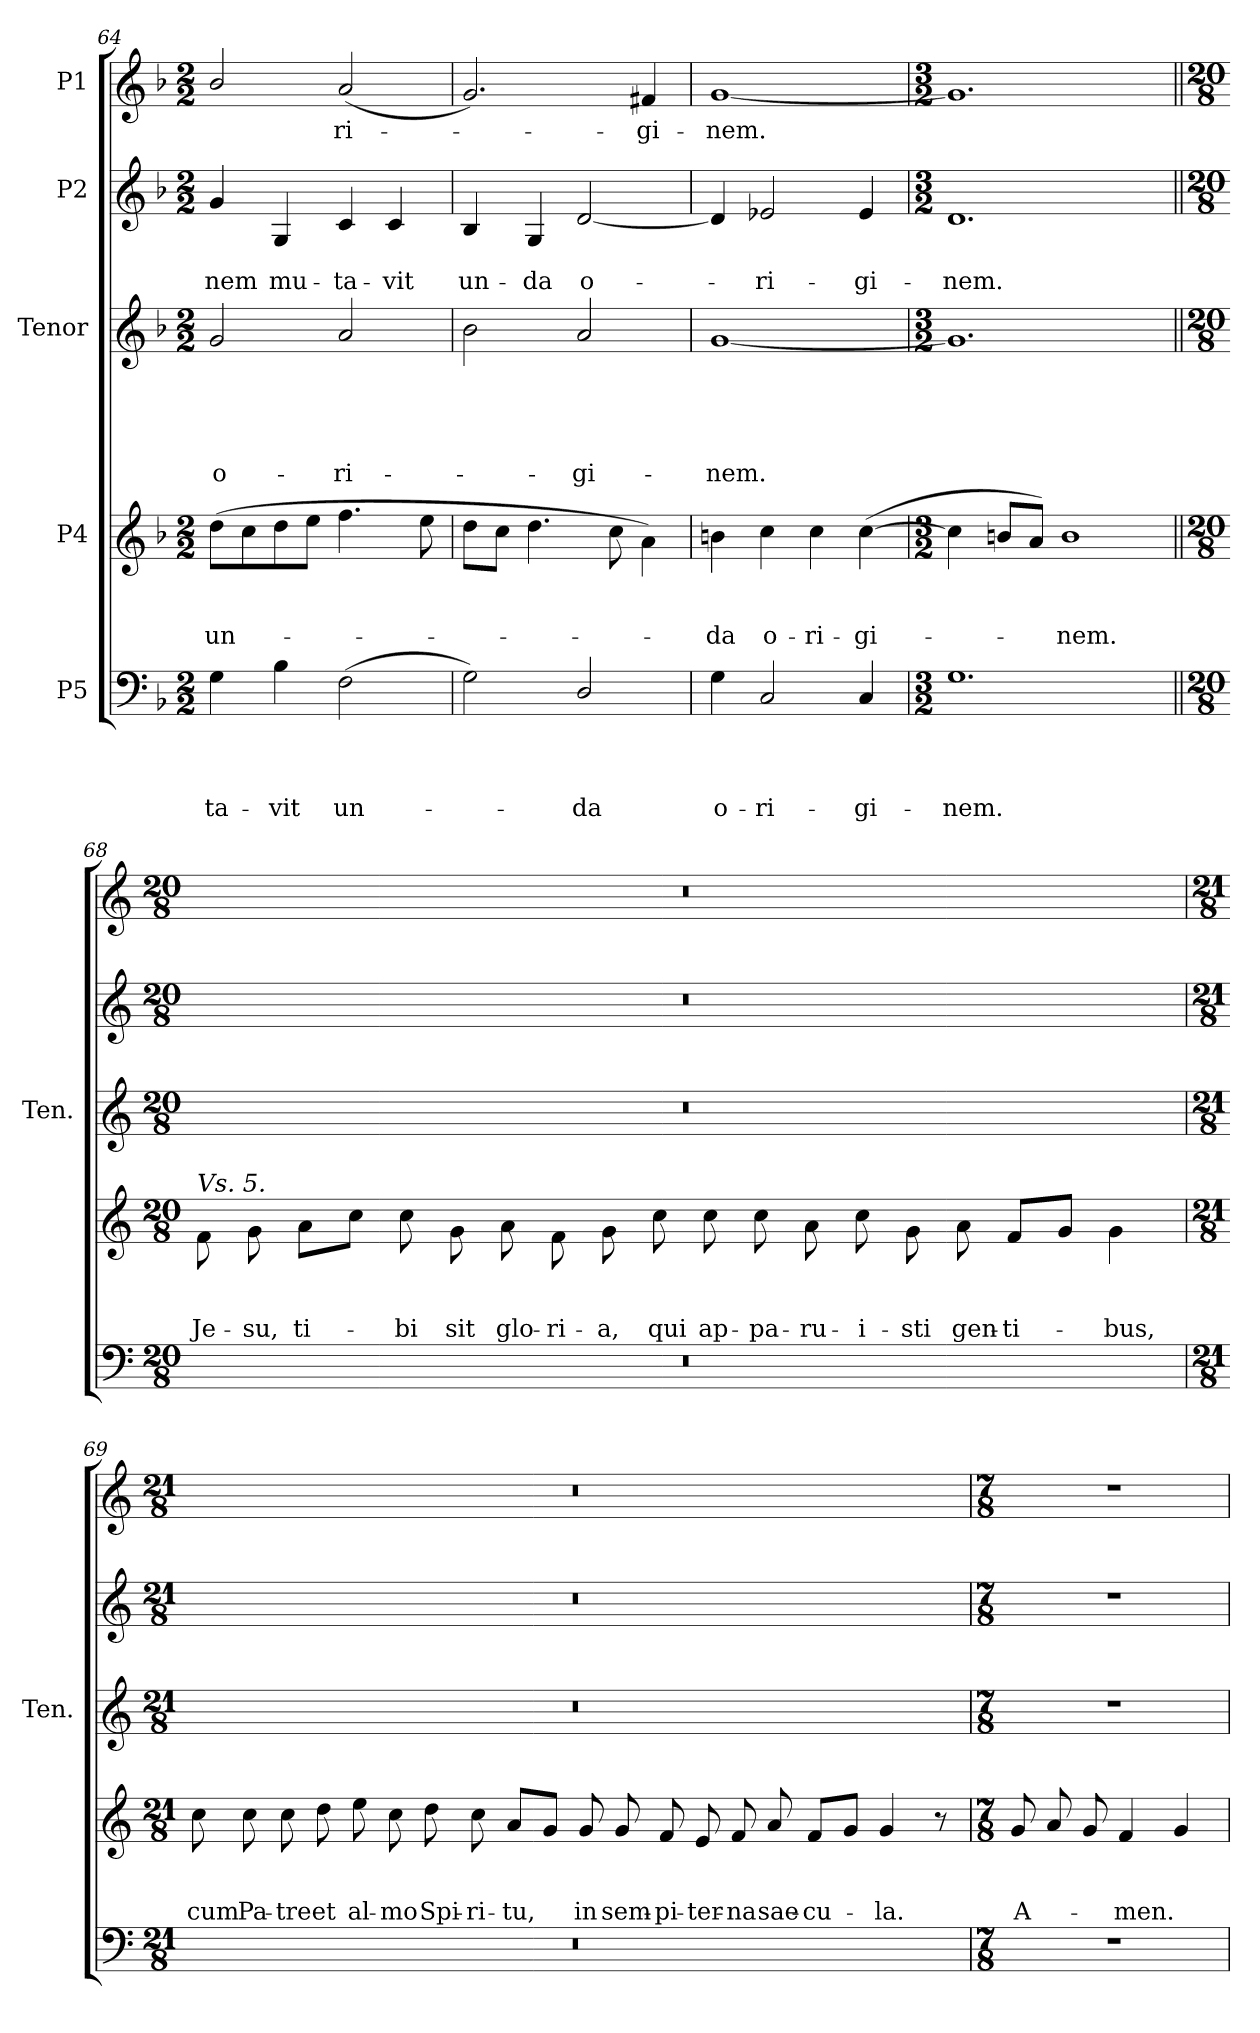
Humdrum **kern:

**kern	**text	**text	**text	**text	**kern	**text	**text	**text	**kern	**text	**text	**text	**text	**text	**kern	**text	**text	**kern	**text
*part5	*part5	*part5	*part5	*part5	*part4	*part4	*part4	*part4	*part3	*part3	*part3	*part3	*part3	*part3	*part2	*part2	*part2	*part1	*part1
*staff5	*staff5	*staff5	*staff5	*staff5	*staff4	*staff4	*staff4	*staff4	*staff3	*staff3	*staff3	*staff3	*staff3	*staff3	*staff2	*staff2	*staff2	*staff1	*staff1
*I"P5	*	*	*	*	*I"P4	*	*	*	*I"Tenor	*	*	*	*	*	*I"P2	*	*	*I"P1	*
*	*	*	*	*	*	*	*	*	*I'Ten.	*	*	*	*	*	*	*	*	*	*
!!LO:LB:g=z
*clefF4	*	*	*	*	*clefG2	*	*	*	*clefG2	*	*	*	*	*	*clefG2	*	*	*clefG2	*
*	*	*	*	*	*ITrd7c12	*	*	*	*ITrd7c12	*	*	*	*	*	*	*	*	*	*
*k[b-]	*	*	*	*	*k[b-]	*	*	*	*k[b-]	*	*	*	*	*	*k[b-]	*	*	*k[b-]	*
*F:	*	*	*	*	*F:	*	*	*	*F:	*	*	*	*	*	*F:	*	*	*F:	*
*M2/2	*	*	*	*	*M2/2	*	*	*	*M2/2	*	*	*	*	*	*M2/2	*	*	*M2/2	*
=64	=64	=64	=64	=64	=64	=64	=64	=64	=64	=64	=64	=64	=64	=64	=64	=64	=64	=64	=64
!	!	!	!	!LO:LY:b	!	!	!	!LO:LY:b	!	!	!	!	!	!LO:LY:b	!	!	!LO:LY:b	!	!
4G\	.	.	.	-ta-	(>8d\L	.	.	un-	2G/	.	.	.	.	o-	4g/	.	-nem	2b-/	.
.	.	.	.	.	8c\	.	.	.	.	.	.	.	.	.	.	.	.	.	.
!	!	!	!	!LO:LY:b	!	!	!	!	!	!	!	!	!	!	!	!	!LO:LY:b	!	!
4B-\	.	.	.	-vit	8d\	.	.	.	.	.	.	.	.	.	4G/	.	mu-	.	.
.	.	.	.	.	8e\J	.	.	.	.	.	.	.	.	.	.	.	.	.	.
!	!	!	!	!LO:LY:b	!	!	!	!	!	!	!	!	!	!LO:LY:b	!	!	!LO:LY:b	!	!LO:LY:b
(>2F\	.	.	.	un-	4.f\	.	.	.	2A/	.	.	.	.	-ri-	4c/	.	-ta-	(<2a/	-ri-
!	!	!	!	!	!	!	!	!	!	!	!	!	!	!	!	!	!LO:LY:b	!	!
.	.	.	.	.	.	.	.	.	.	.	.	.	.	.	4c/	.	-vit	.	.
.	.	.	.	.	8e\	.	.	.	.	.	.	.	.	.	.	.	.	.	.
=65	=65	=65	=65	=65	=65	=65	=65	=65	=65	=65	=65	=65	=65	=65	=65	=65	=65	=65	=65
!	!	!	!	!	!	!	!	!	!	!	!	!	!	!	!	!	!LO:LY:b	!	!
2G\)	.	.	.	.	8d\L	.	.	.	2B-\	.	.	.	.	.	4B-/	.	un-	2.g/)	.
.	.	.	.	.	8c\J	.	.	.	.	.	.	.	.	.	.	.	.	.	.
!	!	!	!	!	!	!	!	!	!	!	!	!	!	!	!	!	!LO:LY:b	!	!
.	.	.	.	.	4.d\	.	.	.	.	.	.	.	.	.	4G/	.	-da	.	.
!	!	!	!	!LO:LY:b	!	!	!	!	!	!	!	!	!	!LO:LY:b	!	!	!LO:LY:b	!	!
2D/	.	.	.	-da	.	.	.	.	2A/	.	.	.	.	-gi-	[<2d/	.	o-	.	.
.	.	.	.	.	8c\	.	.	.	.	.	.	.	.	.	.	.	.	.	.
!	!	!	!	!	!	!	!	!	!	!	!	!	!	!	!	!	!	!	!LO:LY:b
.	.	.	.	.	4A\)	.	.	.	.	.	.	.	.	.	.	.	.	4f#X/	-gi-
=66	=66	=66	=66	=66	=66	=66	=66	=66	=66	=66	=66	=66	=66	=66	=66	=66	=66	=66	=66
!	!	!	!	!LO:LY:b	!	!	!	!LO:LY:b	!	!	!	!	!	!LO:LY:b	!	!	!	!	!LO:LY:b
4G\	.	.	.	o-	4Bn\	.	.	-da	[<1G	.	.	.	.	-nem.	4d/]	.	.	[<1g	-nem.
!	!	!	!	!LO:LY:b	!	!	!	!LO:LY:b	!	!	!	!	!	!	!	!	!LO:LY:b	!	!
2C/	.	.	.	-ri-	4c\	.	.	o-	.	.	.	.	.	.	2e-X/	.	-ri-	.	.
!	!	!	!	!	!	!	!	!LO:LY:b	!	!	!	!	!	!	!	!	!	!	!
.	.	.	.	.	4c\	.	.	-ri-	.	.	.	.	.	.	.	.	.	.	.
!	!	!	!	!LO:LY:b	!	!	!	!LO:LY:b	!	!	!	!	!	!	!	!	!LO:LY:b	!	!
4C/	.	.	.	-gi-	(>[>4c\	.	.	-gi-	.	.	.	.	.	.	4e-/	.	-gi-	.	.
=67	=67	=67	=67	=67	=67	=67	=67	=67	=67	=67	=67	=67	=67	=67	=67	=67	=67	=67	=67
*M3/2	*	*	*	*	*M3/2	*	*	*	*M3/2	*	*	*	*	*	*M3/2	*	*	*M3/2	*
!	!	!	!	!LO:LY:b	!	!	!	!	!	!	!	!	!	!	!	!	!LO:LY:b	!	!
1.G	.	.	.	-nem.	4c\]	.	.	.	1.G]	.	.	.	.	.	1.d	.	-nem.	1.g]	.
.	.	.	.	.	8Bn/L	.	.	.	.	.	.	.	.	.	.	.	.	.	.
.	.	.	.	.	8A/J)	.	.	.	.	.	.	.	.	.	.	.	.	.	.
!	!	!	!	!	!	!	!	!LO:LY:b	!	!	!	!	!	!	!	!	!	!	!
.	.	.	.	.	1B	.	.	-nem.	.	.	.	.	.	.	.	.	.	.	.
!!LO:LB:g=z
=68||	=68||	=68||	=68||	=68||	=68||	=68||	=68||	=68||	=68||	=68||	=68||	=68||	=68||	=68||	=68||	=68||	=68||	=68||	=68||
*k[]	*	*	*	*	*k[]	*	*	*	*k[]	*	*	*	*	*	*k[]	*	*	*k[]	*
*C:	*	*	*	*	*C:	*	*	*	*C:	*	*	*	*	*	*C:	*	*	*C:	*
*M20/8	*	*	*	*	*M20/8	*	*	*	*M20/8	*	*	*	*	*	*M20/8	*	*	*M20/8	*
!	!	!	!	!	!LO:TX:a:i:t=Vs. 5.	!	!	!	!	!	!	!	!	!	!	!	!	!	!
!LO:N:vis=1	!	!	!	!	!	!	!	!LO:LY:b	!LO:N:vis=1	!	!	!	!	!	!LO:N:vis=1	!	!	!LO:N:vis=1	!
2%5r	.	.	.	.	8F\	.	.	Je-	2%5r	.	.	.	.	.	2%5r	.	.	2%5r	.
!	!	!	!	!	!	!	!	!LO:LY:b	!	!	!	!	!	!	!	!	!	!	!
.	.	.	.	.	8G\	.	.	-su,	.	.	.	.	.	.	.	.	.	.	.
!	!	!	!	!	!	!	!	!LO:LY:b	!	!	!	!	!	!	!	!	!	!	!
.	.	.	.	.	8A\L	.	.	ti-	.	.	.	.	.	.	.	.	.	.	.
.	.	.	.	.	8c\J	.	.	.	.	.	.	.	.	.	.	.	.	.	.
!	!	!	!	!	!	!	!	!LO:LY:b	!	!	!	!	!	!	!	!	!	!	!
.	.	.	.	.	8c\	.	.	-bi	.	.	.	.	.	.	.	.	.	.	.
!	!	!	!	!	!	!	!	!LO:LY:b	!	!	!	!	!	!	!	!	!	!	!
.	.	.	.	.	8G\	.	.	sit	.	.	.	.	.	.	.	.	.	.	.
!	!	!	!	!	!	!	!	!LO:LY:b	!	!	!	!	!	!	!	!	!	!	!
.	.	.	.	.	8A\	.	.	glo-	.	.	.	.	.	.	.	.	.	.	.
!	!	!	!	!	!	!	!	!LO:LY:b	!	!	!	!	!	!	!	!	!	!	!
.	.	.	.	.	8F\	.	.	-ri-	.	.	.	.	.	.	.	.	.	.	.
!	!	!	!	!	!	!	!	!LO:LY:b	!	!	!	!	!	!	!	!	!	!	!
.	.	.	.	.	8G\	.	.	-a,	.	.	.	.	.	.	.	.	.	.	.
!	!	!	!	!	!	!	!	!LO:LY:b	!	!	!	!	!	!	!	!	!	!	!
.	.	.	.	.	8c\	.	.	qui	.	.	.	.	.	.	.	.	.	.	.
!	!	!	!	!	!	!	!	!LO:LY:b	!	!	!	!	!	!	!	!	!	!	!
.	.	.	.	.	8c\	.	.	ap-	.	.	.	.	.	.	.	.	.	.	.
!	!	!	!	!	!	!	!	!LO:LY:b	!	!	!	!	!	!	!	!	!	!	!
.	.	.	.	.	8c\	.	.	-pa-	.	.	.	.	.	.	.	.	.	.	.
!	!	!	!	!	!	!	!	!LO:LY:b	!	!	!	!	!	!	!	!	!	!	!
.	.	.	.	.	8A\	.	.	-ru-	.	.	.	.	.	.	.	.	.	.	.
!	!	!	!	!	!	!	!	!LO:LY:b	!	!	!	!	!	!	!	!	!	!	!
.	.	.	.	.	8c\	.	.	-i-	.	.	.	.	.	.	.	.	.	.	.
!	!	!	!	!	!	!	!	!LO:LY:b	!	!	!	!	!	!	!	!	!	!	!
.	.	.	.	.	8G\	.	.	-sti	.	.	.	.	.	.	.	.	.	.	.
!	!	!	!	!	!	!	!	!LO:LY:b	!	!	!	!	!	!	!	!	!	!	!
.	.	.	.	.	8A\	.	.	gen-	.	.	.	.	.	.	.	.	.	.	.
!	!	!	!	!	!	!	!	!LO:LY:b	!	!	!	!	!	!	!	!	!	!	!
.	.	.	.	.	8F/L	.	.	-ti-	.	.	.	.	.	.	.	.	.	.	.
.	.	.	.	.	8G/J	.	.	.	.	.	.	.	.	.	.	.	.	.	.
!	!	!	!	!	!	!	!	!LO:LY:b	!	!	!	!	!	!	!	!	!	!	!
.	.	.	.	.	4G\	.	.	-bus,	.	.	.	.	.	.	.	.	.	.	.
!!LO:PB:g=z
=69	=69	=69	=69	=69	=69	=69	=69	=69	=69	=69	=69	=69	=69	=69	=69	=69	=69	=69	=69
*M21/8	*	*	*	*	*M21/8	*	*	*	*M21/8	*	*	*	*	*	*M21/8	*	*	*M21/8	*
!LO:N:vis=1	!	!	!	!	!	!	!	!LO:LY:b	!LO:N:vis=1	!	!	!	!	!	!LO:N:vis=1	!	!	!LO:N:vis=1	!
8%21r	.	.	.	.	8c\	.	.	cum	8%21r	.	.	.	.	.	8%21r	.	.	8%21r	.
!	!	!	!	!	!	!	!	!LO:LY:b	!	!	!	!	!	!	!	!	!	!	!
.	.	.	.	.	8c\	.	.	Pa-	.	.	.	.	.	.	.	.	.	.	.
!	!	!	!	!	!	!	!	!LO:LY:b	!	!	!	!	!	!	!	!	!	!	!
.	.	.	.	.	8c\	.	.	-tre	.	.	.	.	.	.	.	.	.	.	.
!	!	!	!	!	!	!	!	!LO:LY:b	!	!	!	!	!	!	!	!	!	!	!
.	.	.	.	.	8d\	.	.	et	.	.	.	.	.	.	.	.	.	.	.
!	!	!	!	!	!	!	!	!LO:LY:b	!	!	!	!	!	!	!	!	!	!	!
.	.	.	.	.	8e\	.	.	al-	.	.	.	.	.	.	.	.	.	.	.
!	!	!	!	!	!	!	!	!LO:LY:b	!	!	!	!	!	!	!	!	!	!	!
.	.	.	.	.	8c\	.	.	-mo	.	.	.	.	.	.	.	.	.	.	.
!	!	!	!	!	!	!	!	!LO:LY:b	!	!	!	!	!	!	!	!	!	!	!
.	.	.	.	.	8d\	.	.	Spi-	.	.	.	.	.	.	.	.	.	.	.
!	!	!	!	!	!	!	!	!LO:LY:b	!	!	!	!	!	!	!	!	!	!	!
.	.	.	.	.	8c\	.	.	-ri-	.	.	.	.	.	.	.	.	.	.	.
!	!	!	!	!	!	!	!	!LO:LY:b	!	!	!	!	!	!	!	!	!	!	!
.	.	.	.	.	8A/L	.	.	-tu,	.	.	.	.	.	.	.	.	.	.	.
.	.	.	.	.	8G/J	.	.	.	.	.	.	.	.	.	.	.	.	.	.
!	!	!	!	!	!	!	!	!LO:LY:b	!	!	!	!	!	!	!	!	!	!	!
.	.	.	.	.	8G/	.	.	in	.	.	.	.	.	.	.	.	.	.	.
!	!	!	!	!	!	!	!	!LO:LY:b	!	!	!	!	!	!	!	!	!	!	!
.	.	.	.	.	8G/	.	.	sem-	.	.	.	.	.	.	.	.	.	.	.
!	!	!	!	!	!	!	!	!LO:LY:b	!	!	!	!	!	!	!	!	!	!	!
.	.	.	.	.	8F/	.	.	-pi-	.	.	.	.	.	.	.	.	.	.	.
!	!	!	!	!	!	!	!	!LO:LY:b	!	!	!	!	!	!	!	!	!	!	!
.	.	.	.	.	8E/	.	.	-ter-	.	.	.	.	.	.	.	.	.	.	.
!	!	!	!	!	!	!	!	!LO:LY:b	!	!	!	!	!	!	!	!	!	!	!
.	.	.	.	.	8F/	.	.	-na	.	.	.	.	.	.	.	.	.	.	.
!	!	!	!	!	!	!	!	!LO:LY:b	!	!	!	!	!	!	!	!	!	!	!
.	.	.	.	.	8A/	.	.	sae-	.	.	.	.	.	.	.	.	.	.	.
!	!	!	!	!	!	!	!	!LO:LY:b	!	!	!	!	!	!	!	!	!	!	!
.	.	.	.	.	8F/L	.	.	-cu-	.	.	.	.	.	.	.	.	.	.	.
.	.	.	.	.	8G/J	.	.	.	.	.	.	.	.	.	.	.	.	.	.
!	!	!	!	!	!	!	!	!LO:LY:b	!	!	!	!	!	!	!	!	!	!	!
.	.	.	.	.	4G/	.	.	-la.	.	.	.	.	.	.	.	.	.	.	.
.	.	.	.	.	8r	.	.	.	.	.	.	.	.	.	.	.	.	.	.
=70	=70	=70	=70	=70	=70	=70	=70	=70	=70	=70	=70	=70	=70	=70	=70	=70	=70	=70	=70
*M7/8	*	*	*	*	*M7/8	*	*	*	*M7/8	*	*	*	*	*	*M7/8	*	*	*M7/8	*
!LO:N:vis=1	!	!	!	!	!	!	!	!LO:LY:b	!LO:N:vis=1	!	!	!	!	!	!LO:N:vis=1	!	!	!LO:N:vis=1	!
2..r	.	.	.	.	8G/	.	.	A-	2..r	.	.	.	.	.	2..r	.	.	2..r	.
.	.	.	.	.	8A/	.	.	.	.	.	.	.	.	.	.	.	.	.	.
.	.	.	.	.	8G/	.	.	.	.	.	.	.	.	.	.	.	.	.	.
!	!	!	!	!	!	!	!	!LO:LY:b	!	!	!	!	!	!	!	!	!	!	!
.	.	.	.	.	4F/	.	.	-men.	.	.	.	.	.	.	.	.	.	.	.
.	.	.	.	.	4G/	.	.	.	.	.	.	.	.	.	.	.	.	.	.
=	=	=	=	=	=	=	=	=	=	=	=	=	=	=	=	=	=	=	=
*-	*-	*-	*-	*-	*-	*-	*-	*-	*-	*-	*-	*-	*-	*-	*-	*-	*-	*-	*-
